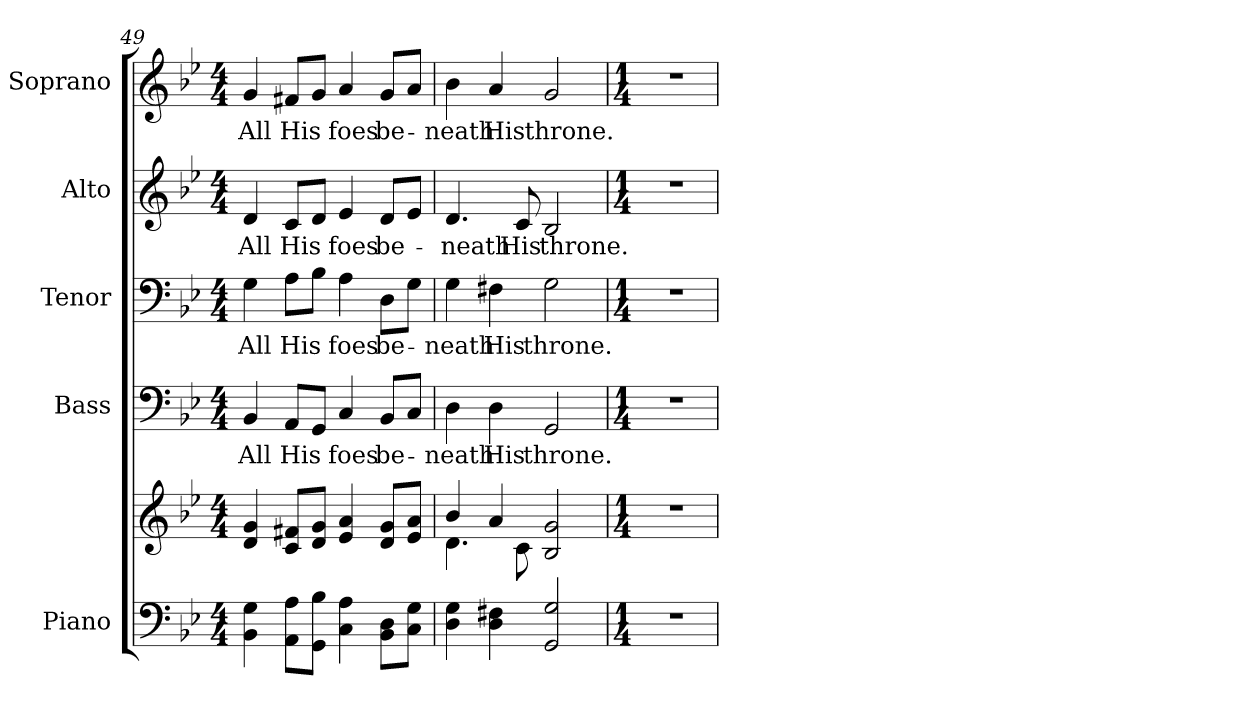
**kern	**kern	**kern	**text	**kern	**text	**kern	**text	**kern	**text
*part5	*part5	*part4	*part4	*part3	*part3	*part2	*part2	*part1	*part1
*staff6	*staff5	*staff4	*staff4	*staff3	*staff3	*staff2	*staff2	*staff1	*staff1
*I"Piano	*	*I"Bass	*	*I"Tenor	*	*I"Alto	*	*I"Soprano	*
*I'Pno.	*	*I'B.	*	*I'T.	*	*I'A.	*	*I'S.	*
!!LO:PB:g=z
*clefF4	*clefG2	*clefF4	*	*clefF4	*	*clefG2	*	*clefG2	*
*k[b-e-]	*k[b-e-]	*k[b-e-]	*	*k[b-e-]	*	*k[b-e-]	*	*k[b-e-]	*
*B-:	*B-:	*B-:	*	*B-:	*	*B-:	*	*B-:	*
*M4/4	*M4/4	*M4/4	*	*M4/4	*	*M4/4	*	*M4/4	*
=49	=49	=49	=49	=49	=49	=49	=49	=49	=49
!	!	!	!LO:LY:b:color=#000000	!	!	!	!	!	!
!	!	!	!	!	!LO:LY:b:color=#000000	!	!	!	!
!	!	!	!	!	!	!	!LO:LY:b:color=#000000	!	!
!	!	!	!	!	!	!	!	!	!LO:LY:b:color=#000000
4BB-i\ 4Gi	4di/ 4gi	4BB-i/	All	4Gi\	All	4di/	All	4gi/	All
!	!	!	!LO:LY:b:color=#000000	!	!	!	!	!	!
!	!	!	!	!	!LO:LY:b:color=#000000	!	!	!	!
!	!	!	!	!	!	!	!LO:LY:b:color=#000000	!	!
!	!	!	!	!	!	!	!	!	!LO:LY:b:color=#000000
8AAi\ 8AiL	8ci/ 8f#XiL	8AAi/L	His	8Ai\L	His	8ci/L	His	8f#Xi/L	His
8GGi\ 8B-iJ	8di/ 8giJ	8GGi/J	.	8B-i\J	.	8di/J	.	8gi/J	.
!	!	!	!LO:LY:b:color=#000000	!	!	!	!	!	!
!	!	!	!	!	!LO:LY:b:color=#000000	!	!	!	!
!	!	!	!	!	!	!	!LO:LY:b:color=#000000	!	!
!	!	!	!	!	!	!	!	!	!LO:LY:b:color=#000000
4Ci\ 4Ai	4e-i/ 4ai	4Ci/	foes	4Ai\	foes	4e-i/	foes	4ai/	foes
!	!	!	!LO:LY:b:color=#000000	!	!	!	!	!	!
!	!	!	!	!	!LO:LY:b:color=#000000	!	!	!	!
!	!	!	!	!	!	!	!LO:LY:b:color=#000000	!	!
!	!	!	!	!	!	!	!	!	!LO:LY:b:color=#000000
8BB-i\ 8DiL	8di/ 8giL	8BB-i/L	be-	8Di\L	be-	8di/L	be-	8gi/L	be-
8Ci\ 8GiJ	8e-i/ 8aiJ	8Ci/J	.	8Gi\J	.	8e-i/J	.	8ai/J	.
=50	=50	=50	=50	=50	=50	=50	=50	=50	=50
*	*^	*	*	*	*	*	*	*	*
!	!	!	!	!LO:LY:b:color=#000000	!	!	!	!	!	!
!	!	!	!	!	!	!LO:LY:b:color=#000000	!	!	!	!
!	!	!	!	!	!	!	!	!LO:LY:b:color=#000000	!	!
!	!	!	!	!	!	!	!	!	!	!LO:LY:b:color=#000000
4Di\ 4Gi	4b-i/	4.di\	4Di\	-neath	4Gi\	-neath	4.di/	-neath	4b-i\	-neath
!	!	!	!	!LO:LY:b:color=#000000	!	!	!	!	!	!
!	!	!	!	!	!	!LO:LY:b:color=#000000	!	!	!	!
!	!	!	!	!	!	!	!	!	!	!LO:LY:b:color=#000000
4Di\ 4F#Xi	4ai/	.	4Di\	His	4F#Xi\	His	.	.	4ai/	His
!	!	!	!	!	!	!	!	!LO:LY:b:color=#000000	!	!
.	.	8ci\	.	.	.	.	8ci/	His	.	.
!	!	!	!	!LO:LY:b:color=#000000	!	!	!	!	!	!
!	!	!	!	!	!	!LO:LY:b:color=#000000	!	!	!	!
!	!	!	!	!	!	!	!	!LO:LY:b:color=#000000	!	!
!	!	!	!	!	!	!	!	!	!	!LO:LY:b:color=#000000
2GGi/ 2Gi	2B-i/ 2gi	2ryy	2GGi/	throne.	2Gi\	throne.	2B-i/	throne.	2gi/	throne.
*	*v	*v	*	*	*	*	*	*	*	*
!!LO:PB:g=z
=51	=51	=51	=51	=51	=51	=51	=51	=51	=51
*M1/4	*M1/4	*M1/4	*	*M1/4	*	*M1/4	*	*M1/4	*
*	*^	*	*	*	*	*	*	*	*
!LO:N:vis=1	!LO:N:vis=1	!	!LO:N:vis=1	!	!LO:N:vis=1	!	!LO:N:vis=1	!	!LO:N:vis=1	!
*	*v	*v	*	*	*	*	*	*	*	*
4r	4r	4r	.	4r	.	4r	.	4r	.
=	=	=	=	=	=	=	=	=	=
*-	*-	*-	*-	*-	*-	*-	*-	*-	*-
